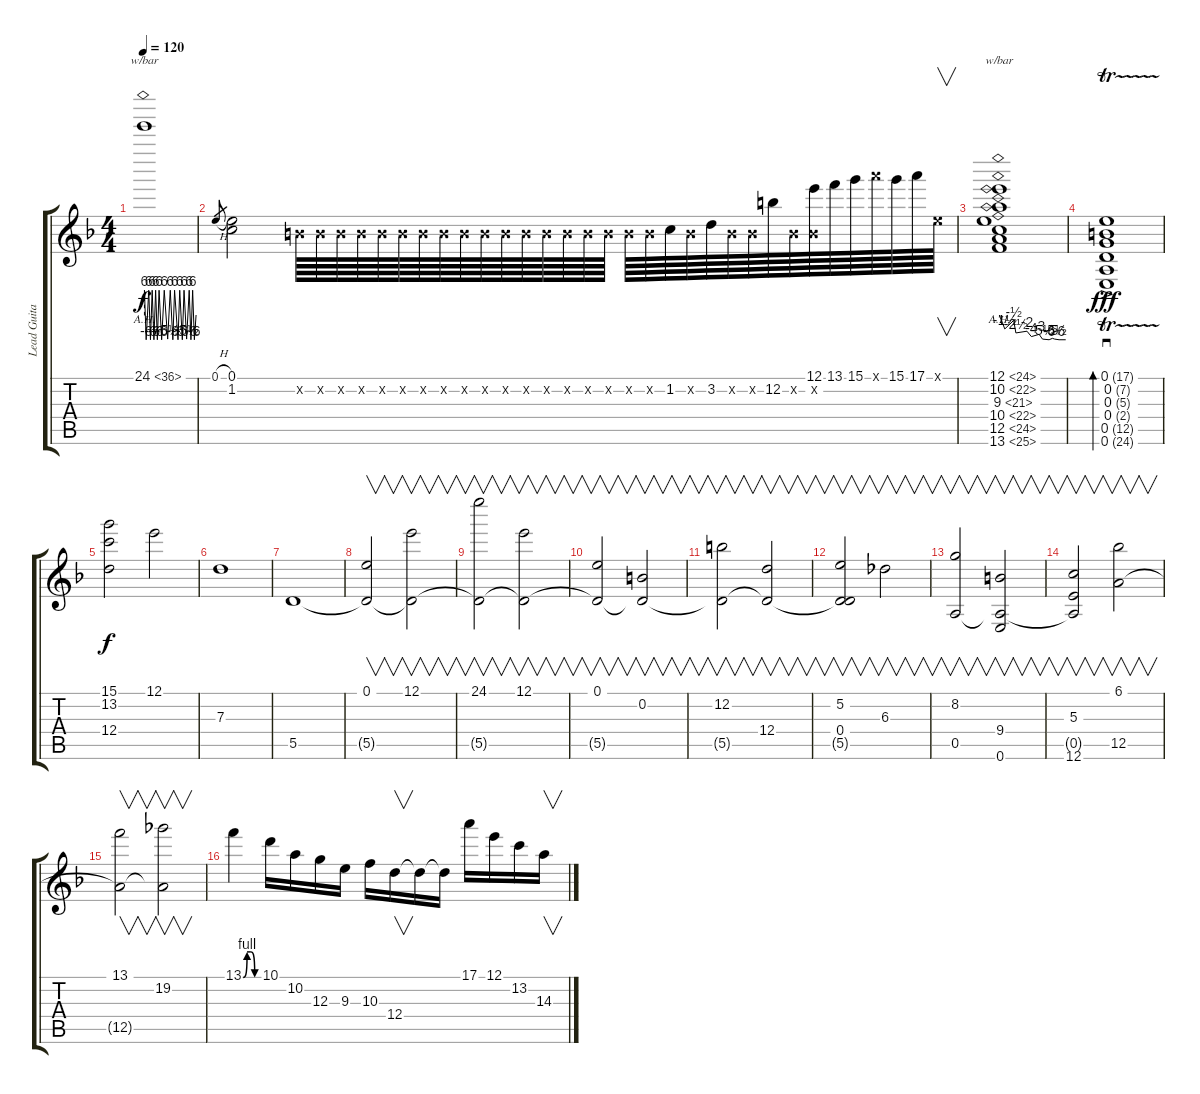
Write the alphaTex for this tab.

\track ("Lead Guitar" "Lead Guita") {instrument overdrivenguitar}
\staff {score tabs}
\tuning (E4 B3 G3 D3 A2 E2) {hide}
\ts (4 4)
\tempo 120
\clef g2
\ks dminor
24.1{ah 12}.1{tbe (custom default 0 24 2 -24 5 24 7 -24 9 24 11 -24 13 24 15 -24 17 24 20 -24 23 24 27 -22 30 24 33 -24 35 24 39 -24 41 24 44 -24 46 24 49 -22 52 24 54 -24 56 24 58 -24 60 0) dy f} |
0.1{h}.8{gr} (0.1 1.2).2 0.2{x}.64 0.2{x}.64 0.2{x}.64 0.2{x}.64 0.2{x}.64 0.2{x}.64 0.2{x}.64 0.2{x}.64 0.2{x}.64 0.2{x}.64 0.2{x}.64 0.2{x}.64 0.2{x}.64 0.2{x}.64 0.2{x}.64 0.2{x}.64 0.2{x}.64 0.2{x}.64 1.2.64 0.2{x}.64 3.2.64 0.2{x}.64 0.2{x}.64 12.2.64 0.2{x}.64 (12.1 0.2{x}).64 13.1.64 15.1.64 17.1{x}.64 15.1.64 17.1.64 0.1{x}.64{v} |
(12.1{ah 12} 10.2{ah 12} 9.3{ah 12} 10.4{ah 12} 12.5{ah 12} 13.6{ah 12}).1{tbe (custom default 0 0 5 -6 13 -2 15 -10 25 -8 29 -16 36 -12 39 -22 45 -24 48 -20 50 -22 54 -24 60 -24)} |
(0.1{tr (17 16)} 0.2{tr (7 16)} 0.3{tr (5 16)} 0.4{tr (2 16)} 0.5{tr (12 16)} 0.6{tr (24 16) ac}).1{sd bd 480 dy fff} |
(15.1 13.2 12.4).2{dy f} 12.1.2 |
7.3.1 |
5.5.1 |
(0.1 5.5{t}).2{v} (12.1 5.5{t}).2{v} |
(24.1 5.5{t}).2{v} (12.1 5.5{t}).2{v} |
(0.1 5.5{t}).2{v} (0.2 5.5{t}).2{v} |
(12.2 5.5{t}).2{v} (12.4 5.5{t}).2{v} |
(5.2 0.4 5.5{t}).2{v} 6.3.2{v} |
(8.2 0.5).2{v} (9.4 0.5{t} 0.6).2{v} |
(5.3 0.5{t} 12.6).2{v} (6.1 12.5).2{v} |
(13.1 12.5{t}).2{v} (19.2 12.5{t}).2{v} |
13.1{be (custom 0 0 15 4 30 4 45 0 60 0)}.4 10.1.16 10.2.16 12.3.16 9.3.16 10.3.16 12.4.16{v} 12.4{t}.16 12.4{t}.16 17.1.16 12.1.16 13.2.16 14.3.16{v}
